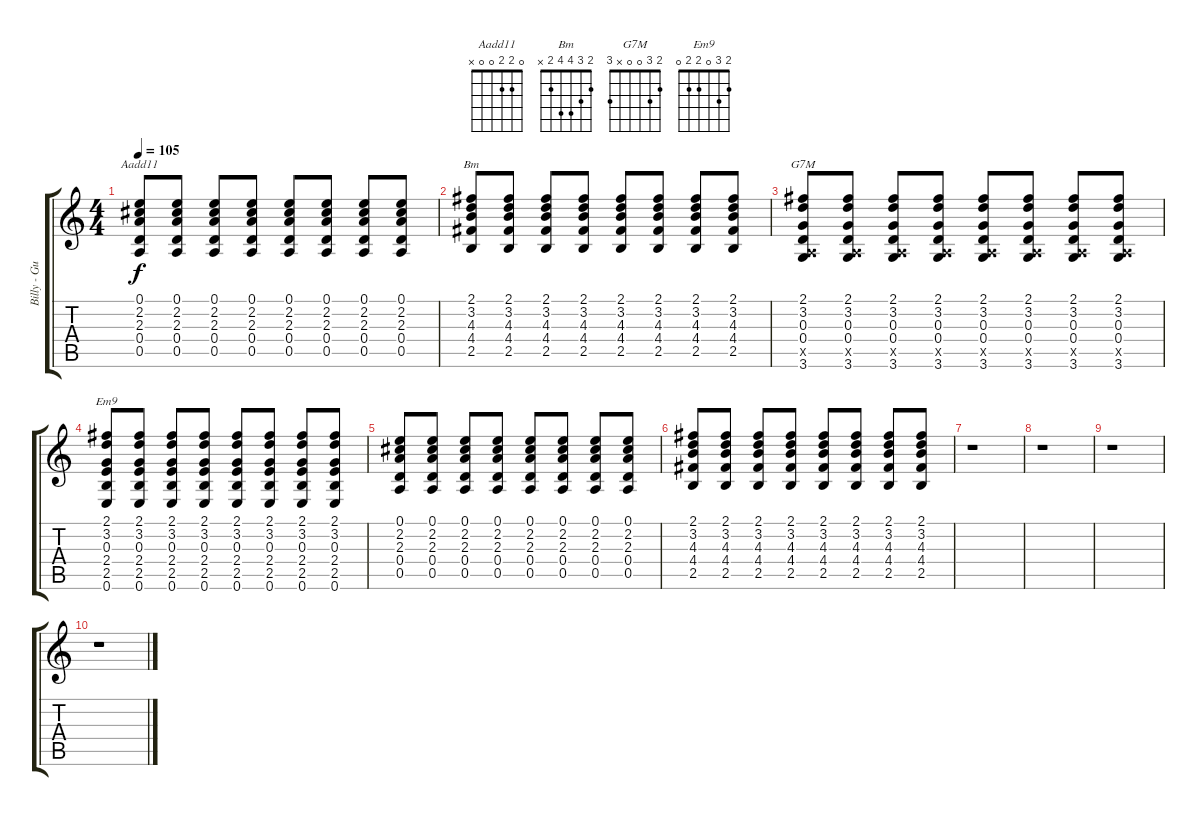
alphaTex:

\track ("Billy - Guitar" "Billy - Gu") {instrument acousticguitarsteel}
\staff {score tabs}
\tuning (E4 B3 G3 D3 A2 E2) {hide}
\chord ("Aadd11" 0 2 2 0 0 x)
\chord ("Bm" 2 3 4 4 2 x)
\chord ("G7M" 2 3 0 0 x 3)
\chord ("Em9" 2 3 0 2 2 0)
\ts (4 4)
\tempo 105
\clef g2
\ks c
(0.1 2.2 2.3 0.4 0.5).8{ch "Aadd11" dy f} (0.1 2.2 2.3 0.4 0.5).8 (0.1 2.2 2.3 0.4 0.5).8 (0.1 2.2 2.3 0.4 0.5).8 (0.1 2.2 2.3 0.4 0.5).8 (0.1 2.2 2.3 0.4 0.5).8 (0.1 2.2 2.3 0.4 0.5).8 (0.1 2.2 2.3 0.4 0.5).8 |
(2.1 3.2 4.3 4.4 2.5).8{ch "Bm"} (2.1 3.2 4.3 4.4 2.5).8 (2.1 3.2 4.3 4.4 2.5).8 (2.1 3.2 4.3 4.4 2.5).8 (2.1 3.2 4.3 4.4 2.5).8 (2.1 3.2 4.3 4.4 2.5).8 (2.1 3.2 4.3 4.4 2.5).8 (2.1 3.2 4.3 4.4 2.5).8 |
(2.1 3.2 0.3 0.4 0.5{x} 3.6).8{ch "G7M"} (2.1 3.2 0.3 0.4 0.5{x} 3.6).8 (2.1 3.2 0.3 0.4 0.5{x} 3.6).8 (2.1 3.2 0.3 0.4 0.5{x} 3.6).8 (2.1 3.2 0.3 0.4 0.5{x} 3.6).8 (2.1 3.2 0.3 0.4 0.5{x} 3.6).8 (2.1 3.2 0.3 0.4 0.5{x} 3.6).8 (2.1 3.2 0.3 0.4 0.5{x} 3.6).8 |
(2.1 3.2 0.3 2.4 2.5 0.6).8{ch "Em9"} (2.1 3.2 0.3 2.4 2.5 0.6).8 (2.1 3.2 0.3 2.4 2.5 0.6).8 (2.1 3.2 0.3 2.4 2.5 0.6).8 (2.1 3.2 0.3 2.4 2.5 0.6).8 (2.1 3.2 0.3 2.4 2.5 0.6).8 (2.1 3.2 0.3 2.4 2.5 0.6).8 (2.1 3.2 0.3 2.4 2.5 0.6).8 |
(0.1 2.2 2.3 0.4 0.5).8 (0.1 2.2 2.3 0.4 0.5).8 (0.1 2.2 2.3 0.4 0.5).8 (0.1 2.2 2.3 0.4 0.5).8 (0.1 2.2 2.3 0.4 0.5).8 (0.1 2.2 2.3 0.4 0.5).8 (0.1 2.2 2.3 0.4 0.5).8 (0.1 2.2 2.3 0.4 0.5).8 |
(2.1 3.2 4.3 4.4 2.5).8 (2.1 3.2 4.3 4.4 2.5).8 (2.1 3.2 4.3 4.4 2.5).8 (2.1 3.2 4.3 4.4 2.5).8 (2.1 3.2 4.3 4.4 2.5).8 (2.1 3.2 4.3 4.4 2.5).8 (2.1 3.2 4.3 4.4 2.5).8 (2.1 3.2 4.3 4.4 2.5).8 |
r.1 |
r.1 |
r.1 |
r.1
